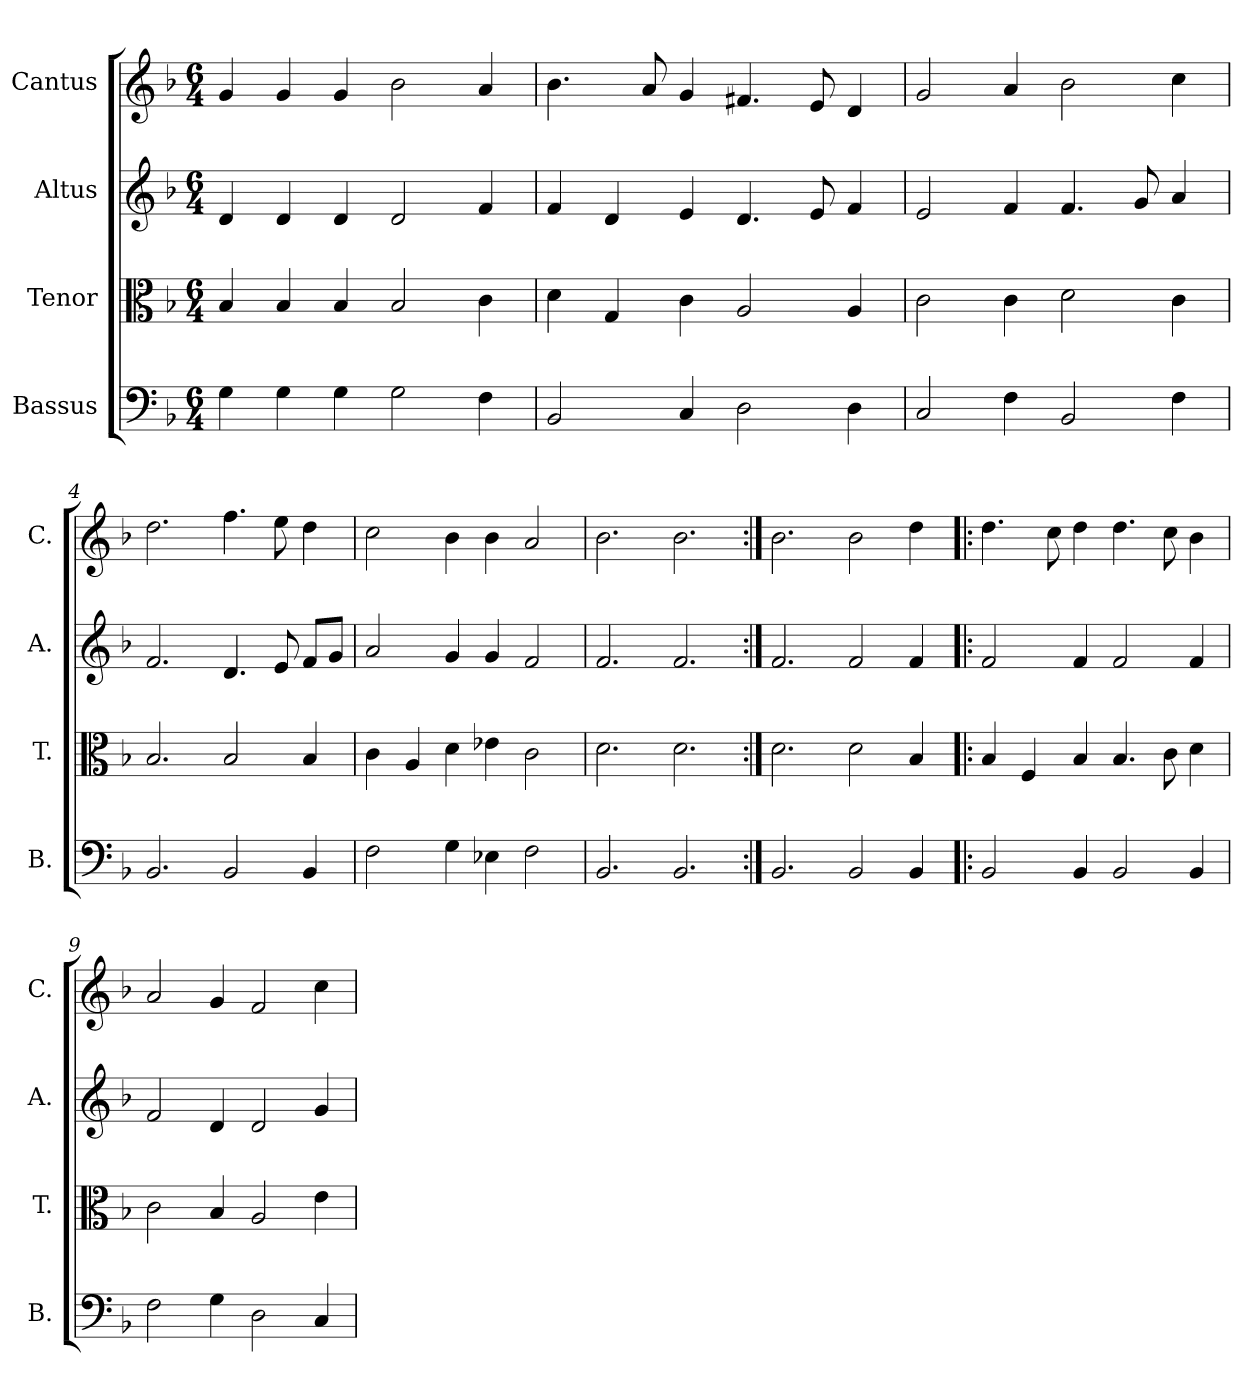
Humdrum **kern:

**kern	**kern	**kern	**kern
*part4	*part3	*part2	*part1
*staff4	*staff3	*staff2	*staff1
*I"Bassus	*I"Tenor	*I"Altus	*I"Cantus
*I'B.	*I'T.	*I'A.	*I'C.
*clefF4	*clefC3	*clefG2	*clefG2
*k[b-]	*k[b-]	*k[b-]	*k[b-]
*d:	*d:	*d:	*d:
*M6/4	*M6/4	*M6/4	*M6/4
=1	=1	=1	=1
4G\	4B-/	4d/	4g/
4G\	4B-/	4d/	4g/
4G\	4B-/	4d/	4g/
2G\	2B-/	2d/	2b-\
4F\	4c\	4f/	4a/
=2	=2	=2	=2
2BB-/	4d\	4f/	4.b-\
.	4G/	4d/	.
.	.	.	8a/
4C/	4c\	4e/	4g/
2D\	2A/	4.d/	4.f#X/
.	.	8e/	8e/
4D\	4A/	4f/	4d/
=3	=3	=3	=3
2C/	2c\	2e/	2g/
4F\	4c\	4f/	4a/
2BB-/	2d\	4.f/	2b-\
.	.	8g/	.
4F\	4c\	4a/	4cc\
=4	=4	=4	=4
2.BB-/	2.B-/	2.f/	2.dd\
2BB-/	2B-/	4.d/	4.ff\
.	.	8e/	8ee\
4BB-/	4B-/	8f/L	4dd\
.	.	8g/J	.
=5	=5	=5	=5
2F\	4c\	2a/	2cc\
.	4A/	.	.
4G\	4d\	4g/	4b-\
4E-X\	4e-X\	4g/	4b-\
2F\	2c\	2f/	2a/
=6	=6	=6	=6
2.BB-/	2.d\	2.f/	2.b-\
2.BB-/	2.d\	2.f/	2.b-\
=7:|!	=7:|!	=7:|!	=7:|!
2.BB-/	2.d\	2.f/	2.b-\
2BB-/	2d\	2f/	2b-\
4BB-/	4B-/	4f/	4dd\
=8!|:	=8!|:	=8!|:	=8!|:
2BB-/	4B-/	2f/	4.dd\
.	4F/	.	.
.	.	.	8cc\
4BB-/	4B-/	4f/	4dd\
2BB-/	4.B-/	2f/	4.dd\
.	8c\	.	8cc\
4BB-/	4d\	4f/	4b-\
!!LO:LB:g=z
=9	=9	=9	=9
2F\	2c\	2f/	2a/
4G\	4B-/	4d/	4g/
2D\	2A/	2d/	2f/
4C/	4e\	4g/	4cc\
=	=	=	=
*-	*-	*-	*-
